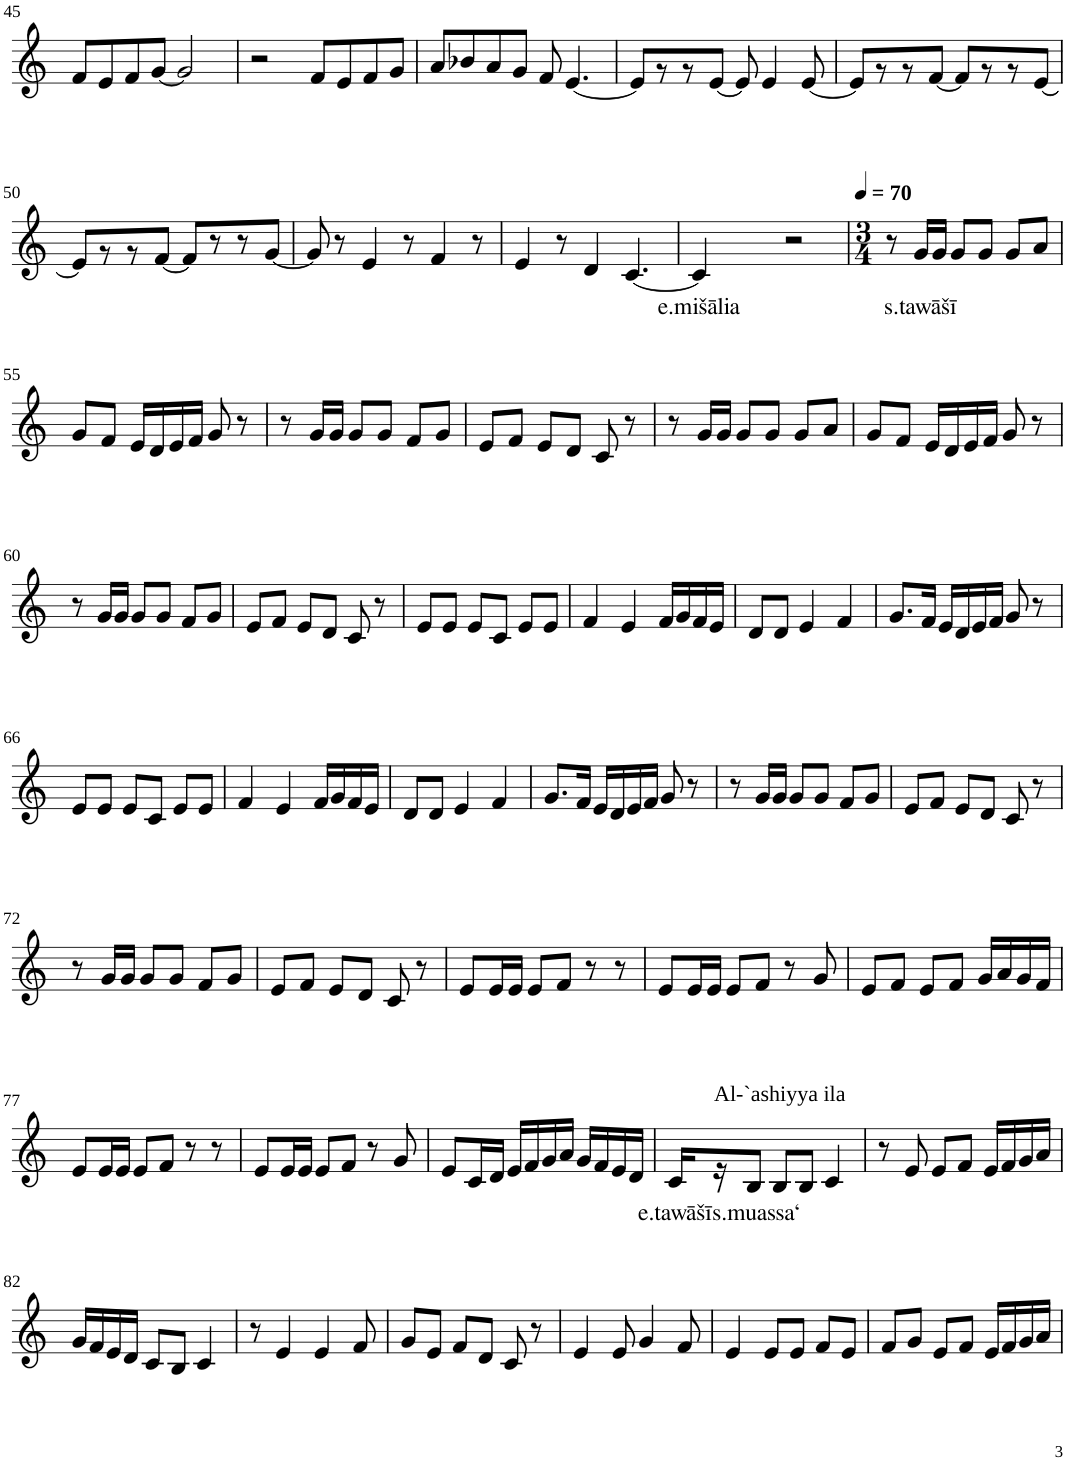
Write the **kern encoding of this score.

**kern	**text
*part1	*part1
*staff1	*staff1
*I"Violin	*
!!LO:PB:g=z
*clefG2	*
*k[]	*
*M4/4	*
=45	=45
8f/L	.
8e/	.
8f/	.
[8g/J	.
2g/]	.
=46	=46
2r	.
8f/L	.
8e/	.
8f/	.
8g/J	.
=47	=47
8a/L	.
8b-X/	.
8a/	.
8g/J	.
8f/	.
[4.e/	.
=48	=48
8e/L]	.
8r	.
8r	.
[8e/J	.
8e/]	.
4e/	.
[8e/	.
=49	=49
8e/L]	.
8r	.
8r	.
[8f/J	.
8f/L]	.
8r	.
8r	.
[8e/J	.
!!LO:LB:g=z
=50	=50
8e/L]	.
8r	.
8r	.
[8f/J	.
8f/L]	.
8r	.
8r	.
[8g/J	.
=51	=51
8g/]	.
8r	.
4e/	.
8r	.
4f/	.
8r	.
=52	=52
4e/	.
8r	.
4d/	.
[4.c/	.
=53	=53
!	!LO:LY:b
4c/]	e.mišālia
4.ryy	.
4.r	.
=54	=54
*M3/4	*
*MM70	*
8r	.
8r	.
!	!LO:LY:b
16g/LL	s.tawāšī
16g/JJ	.
8g/L	.
8g/J	.
8g/L	.
8a/J	.
!!LO:LB:g=z
=55	=55
8g/L	.
8f/J	.
16e/LL	.
16d/	.
16e/	.
16f/JJ	.
8g/	.
8r	.
=56	=56
8r	.
16g/LL	.
16g/JJ	.
8g/L	.
8g/J	.
8f/L	.
8g/J	.
=57	=57
8e/L	.
8f/J	.
8e/L	.
8d/J	.
8c/	.
8r	.
=58	=58
8r	.
16g/LL	.
16g/JJ	.
8g/L	.
8g/J	.
8g/L	.
8a/J	.
=59	=59
8g/L	.
8f/J	.
16e/LL	.
16d/	.
16e/	.
16f/JJ	.
8g/	.
8r	.
!!LO:LB:g=z
=60	=60
8r	.
16g/LL	.
16g/JJ	.
8g/L	.
8g/J	.
8f/L	.
8g/J	.
=61	=61
8e/L	.
8f/J	.
8e/L	.
8d/J	.
8c/	.
8r	.
=62	=62
8e/L	.
8e/J	.
8e/L	.
8c/J	.
8e/L	.
8e/J	.
=63	=63
4f/	.
4e/	.
16f/LL	.
16g/	.
16f/	.
16e/JJ	.
=64	=64
8d/L	.
8d/J	.
4e/	.
4f/	.
=65	=65
8.g/L	.
16f/Jk	.
16e/LL	.
16d/	.
16e/	.
16f/JJ	.
8g/	.
8r	.
!!LO:LB:g=z
=66	=66
8e/L	.
8e/J	.
8e/L	.
8c/J	.
8e/L	.
8e/J	.
=67	=67
4f/	.
4e/	.
16f/LL	.
16g/	.
16f/	.
16e/JJ	.
=68	=68
8d/L	.
8d/J	.
4e/	.
4f/	.
=69	=69
8.g/L	.
16f/Jk	.
16e/LL	.
16d/	.
16e/	.
16f/JJ	.
8g/	.
8r	.
=70	=70
8r	.
16g/LL	.
16g/JJ	.
8g/L	.
8g/J	.
8f/L	.
8g/J	.
=71	=71
8e/L	.
8f/J	.
8e/L	.
8d/J	.
8c/	.
8r	.
!!LO:LB:g=z
=72	=72
8r	.
16g/LL	.
16g/JJ	.
8g/L	.
8g/J	.
8f/L	.
8g/J	.
=73	=73
8e/L	.
8f/J	.
8e/L	.
8d/J	.
8c/	.
8r	.
=74	=74
8e/L	.
16e/L	.
16e/JJ	.
8e/L	.
8f/J	.
8r	.
8r	.
=75	=75
8e/L	.
16e/L	.
16e/JJ	.
8e/L	.
8f/J	.
8r	.
8g/	.
=76	=76
8e/L	.
8f/J	.
8e/L	.
8f/J	.
16g/LL	.
16a/	.
16g/	.
16f/JJ	.
!!LO:LB:g=z
=77	=77
8e/L	.
16e/L	.
16e/JJ	.
8e/L	.
8f/J	.
8r	.
8r	.
=78	=78
8e/L	.
16e/L	.
16e/JJ	.
8e/L	.
8f/J	.
8r	.
8g/	.
=79	=79
8e/L	.
16c/L	.
16d/JJ	.
16e/LL	.
16f/	.
16g/	.
16a/JJ	.
16g/LL	.
16f/	.
16e/	.
16d/JJ	.
=80	=80
!	!LO:LY:b
16c/LL	e.tawāšī
!LO:TX:a:t=Al-`ashiyya ila	!
16r	.
!	!LO:LY:b
8B/J	s.muassa‘
8B/L	.
8B/J	.
4c/	.
=81	=81
8r	.
8e/	.
8e/L	.
8f/J	.
16e/LL	.
16f/	.
16g/	.
16a/JJ	.
!!LO:LB:g=z
=82	=82
16g/LL	.
16f/	.
16e/	.
16d/JJ	.
8c/L	.
8B/J	.
4c/	.
=83	=83
8r	.
4e/	.
4e/	.
8f/	.
=84	=84
8g/L	.
8e/J	.
8f/L	.
8d/J	.
8c/	.
8r	.
=85	=85
4e/	.
8e/	.
4g/	.
8f/	.
=86	=86
4e/	.
8e/L	.
8e/J	.
8f/L	.
8e/J	.
=87	=87
8f/L	.
8g/J	.
8e/L	.
8f/J	.
16e/LL	.
16f/	.
16g/	.
16a/JJ	.
=	=
*-	*-
